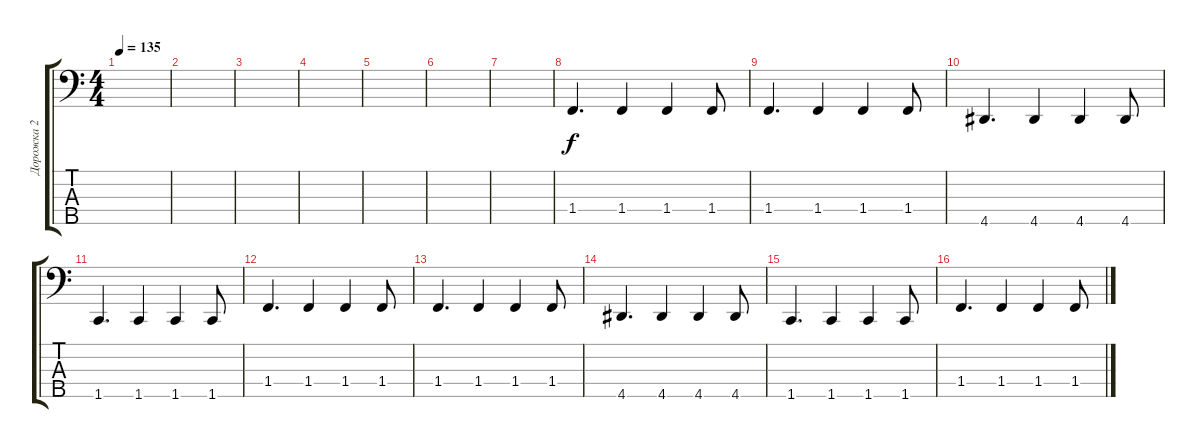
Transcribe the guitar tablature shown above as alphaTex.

\track ("Дорожка 2" "Дорожка 2") {instrument electricbassfinger}
\staff {score tabs}
\tuning (G2 D2 A1 E1 B0) {hide}
\ts (4 4)
\tempo 135
\clef f4
\ks c
|
|
|
|
|
|
|
1.4.4{d} 1.4.4 1.4.4 1.4.8 |
1.4.4{d} 1.4.4 1.4.4 1.4.8 |
4.5.4{d} 4.5.4 4.5.4 4.5.8 |
1.5.4{d} 1.5.4 1.5.4 1.5.8 |
1.4.4{d} 1.4.4 1.4.4 1.4.8 |
1.4.4{d} 1.4.4 1.4.4 1.4.8 |
4.5.4{d} 4.5.4 4.5.4 4.5.8 |
1.5.4{d} 1.5.4 1.5.4 1.5.8 |
1.4.4{d} 1.4.4 1.4.4 1.4.8
